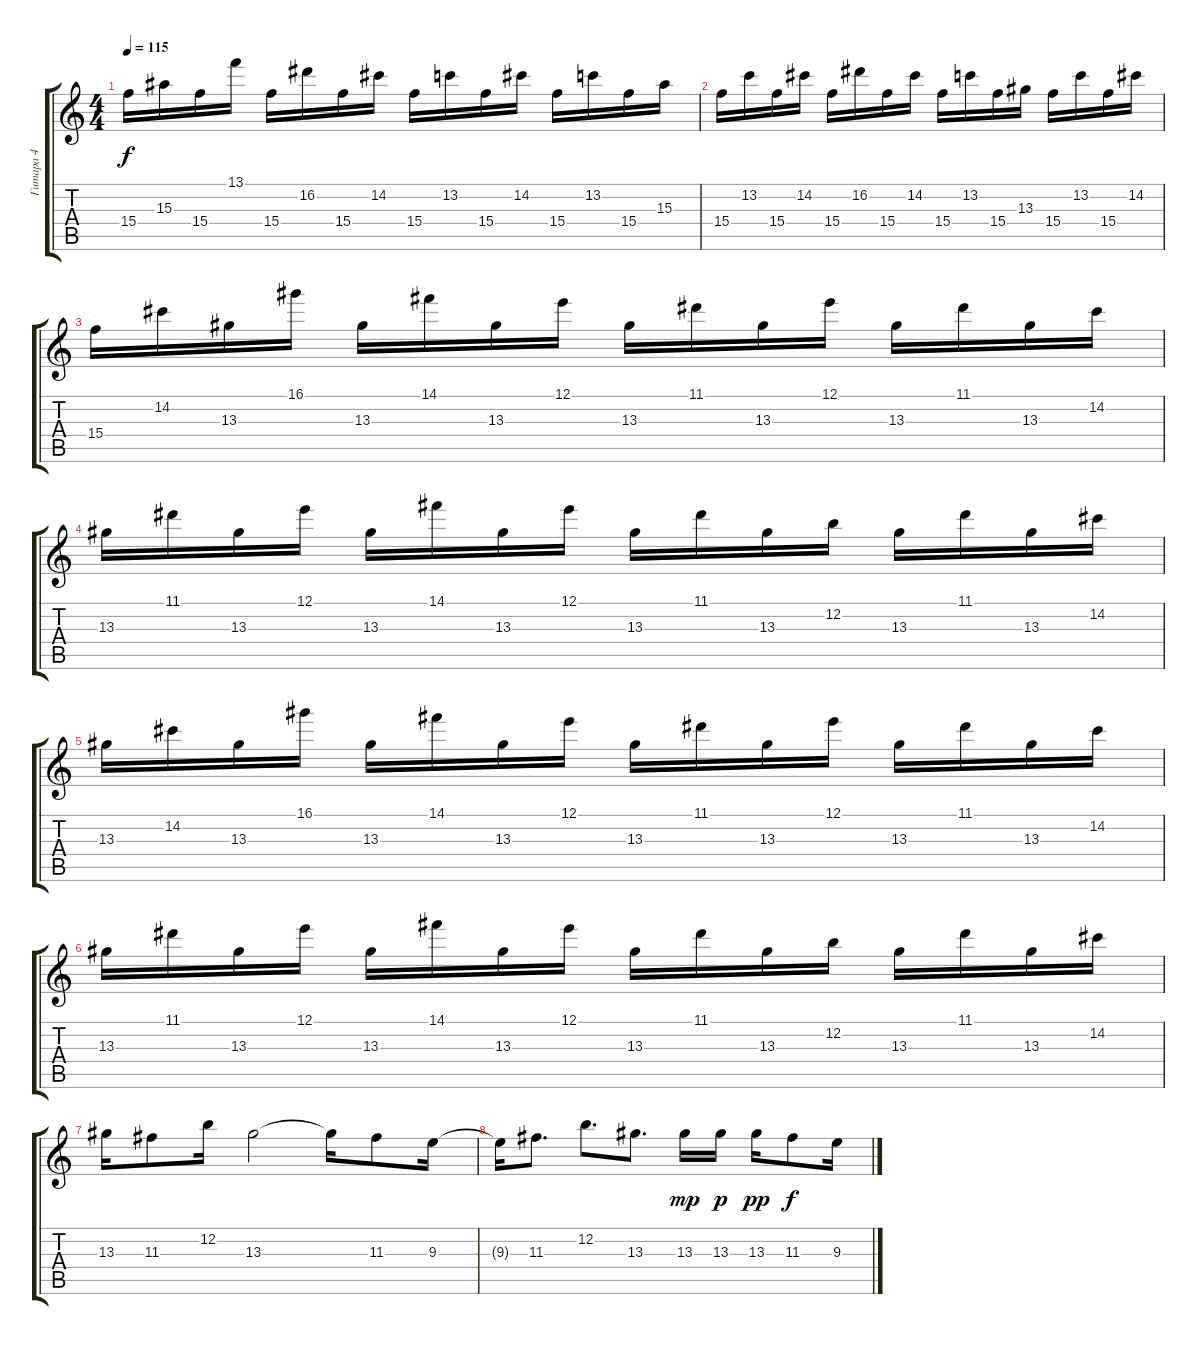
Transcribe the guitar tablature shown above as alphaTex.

\track ("Гитара 4" "Гитара 4") {instrument distortionguitar}
\staff {score tabs}
\tuning (E4 B3 G3 D3 A2 E2) {hide}
\ts (4 4)
\tempo 115
\clef g2
\ks c
15.4.16{dy f} 15.3.16 15.4.16 13.1.16 15.4.16 16.2.16 15.4.16 14.2.16 15.4.16 13.2.16 15.4.16 14.2.16 15.4.16 13.2.16 15.4.16 15.3.16 |
15.4.16 13.2.16 15.4.16 14.2.16 15.4.16 16.2.16 15.4.16 14.2.16 15.4.16 13.2.16 15.4.16 13.3.16 15.4.16 13.2.16 15.4.16 14.2.16 |
15.4.16 14.2.16 13.3.16 16.1.16 13.3.16 14.1.16 13.3.16 12.1.16 13.3.16 11.1.16 13.3.16 12.1.16 13.3.16 11.1.16 13.3.16 14.2.16 |
13.3.16 11.1.16 13.3.16 12.1.16 13.3.16 14.1.16 13.3.16 12.1.16 13.3.16 11.1.16 13.3.16 12.2.16 13.3.16 11.1.16 13.3.16 14.2.16 |
13.3.16 14.2.16 13.3.16 16.1.16 13.3.16 14.1.16 13.3.16 12.1.16 13.3.16 11.1.16 13.3.16 12.1.16 13.3.16 11.1.16 13.3.16 14.2.16 |
13.3.16 11.1.16 13.3.16 12.1.16 13.3.16 14.1.16 13.3.16 12.1.16 13.3.16 11.1.16 13.3.16 12.2.16 13.3.16 11.1.16 13.3.16 14.2.16 |
13.3.16 11.3.8 12.2.16 13.3.2 13.3{t}.16 11.3.8 9.3.16 |
9.3{t}.16 11.3.8{d} 12.2.8{d} 13.3.8{d} 13.3.16{dy mp} 13.3.16{dy p} 13.3.16{dy pp} 11.3.8{dy f} 9.3.16
